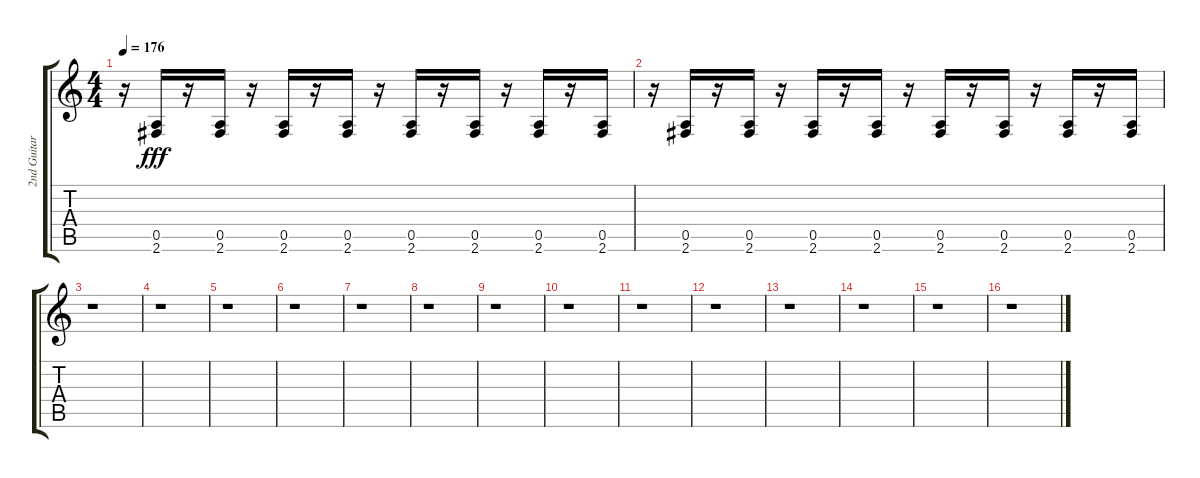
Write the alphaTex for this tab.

\track ("2nd Guitar" "2nd Guitar") {instrument overdrivenguitar}
\staff {score tabs}
\tuning (E4 B3 G3 D3 A2 E2) {hide}
\ts (4 4)
\tempo 176
\clef g2
\ks c
r.16{dy fff volume 12 instrument overdrivenguitar} (0.5 2.6).16 r.16 (0.5 2.6).16 r.16 (0.5 2.6).16 r.16 (0.5 2.6).16 r.16 (0.5 2.6).16 r.16 (0.5 2.6).16 r.16 (0.5 2.6).16 r.16 (0.5 2.6).16 |
r.16 (0.5 2.6).16 r.16 (0.5 2.6).16 r.16 (0.5 2.6).16 r.16 (0.5 2.6).16 r.16 (0.5 2.6).16 r.16 (0.5 2.6).16 r.16 (0.5 2.6).16 r.16 (0.5 2.6).16 |
r.1 |
r.1 |
r.1 |
r.1 |
r.1 |
r.1 |
r.1 |
r.1 |
r.1 |
r.1 |
r.1 |
r.1 |
r.1 |
r.1
